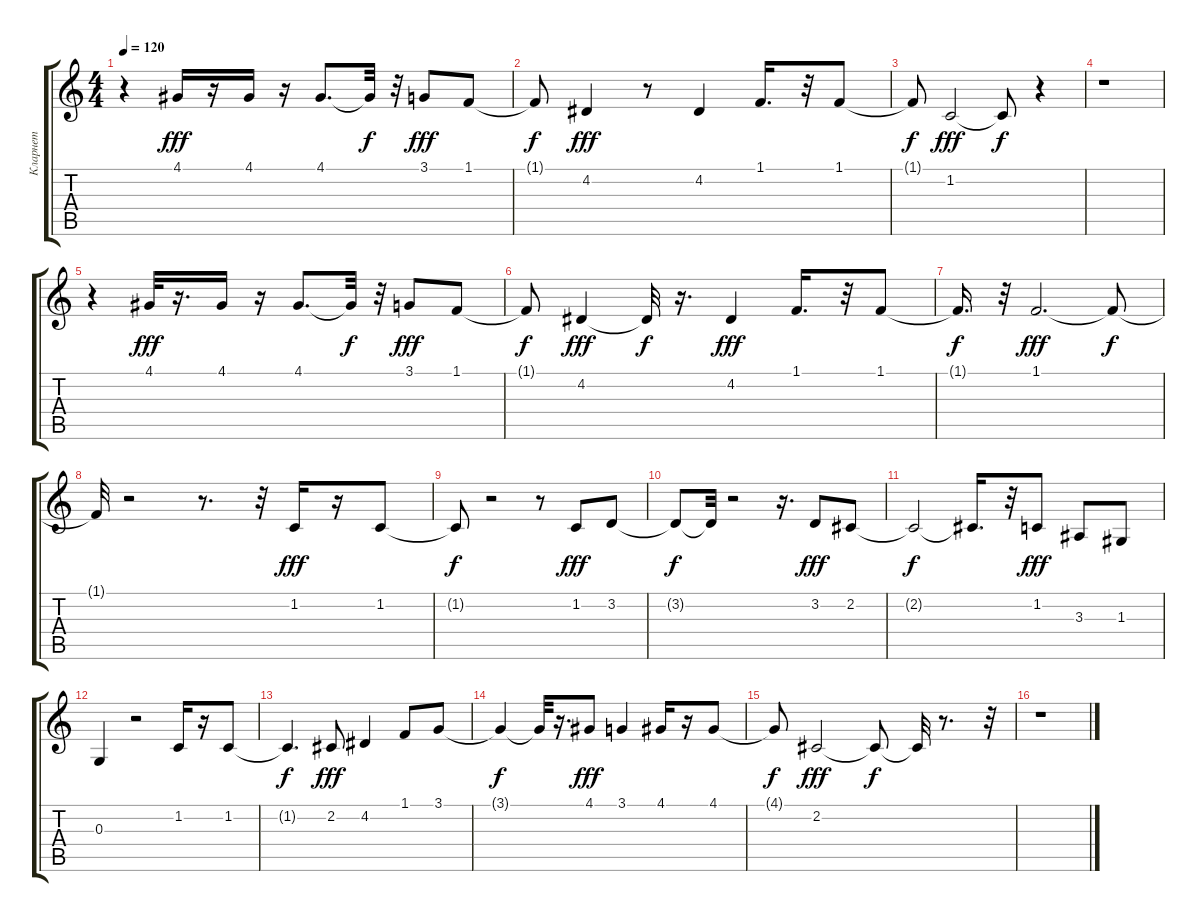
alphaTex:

\track ("Кларнет" "Кларнет") {instrument clarinet}
\staff {score tabs}
\tuning (E4 B3 G3 D3 A2 E2) {hide}
\ts (4 4)
\tempo 120
\clef g2
\ks c
r.4{dy f} 4.1.16{dy fff} r.16 4.1.16 r.16 4.1.8{d} 4.1{t}.32{dy f} r.32 3.1.8{dy fff} 1.1.8 |
1.1{t}.8{dy f} 4.2.4{dy fff} r.8 4.2.4 1.1.16{d} r.32 1.1.8 |
1.1{t}.8{dy f} 1.2.2{dy fff} 1.2{t}.8{dy f} r.4 |
r.1 |
r.4 4.1.32{dy fff} r.16{d} 4.1.16 r.16 4.1.8{d} 4.1{t}.32{dy f} r.32 3.1.8{dy fff} 1.1.8 |
1.1{t}.8{dy f} 4.2.4{dy fff} 4.2{t}.32{dy f} r.16{d} 4.2.4{dy fff} 1.1.16{d} r.32 1.1.8 |
1.1{t}.16{d dy f} r.32 1.1.2{d dy fff} 1.1{t}.8{dy f} |
1.1{t}.32 r.2 r.8{d} r.32 1.2.16{dy fff} r.16 1.2.8 |
1.2{t}.8{dy f} r.2 r.8 1.2.8{dy fff} 3.2.8 |
3.2{t}.8{dy f} 3.2{t}.32 r.2 r.16{d} 3.2.8{dy fff} 2.2.8 |
2.2{t}.2{dy f} 2.2{t}.16{d} r.32 1.2.8{dy fff} 3.3.8 1.3.8 |
0.3.4 r.2 1.2.16 r.16 1.2.8 |
1.2{t}.4{d dy f} 2.2.8{dy fff} 4.2.4 1.1.8 3.1.8 |
3.1{t}.4{dy f} 3.1{t}.32 r.16{d} 4.1.8{dy fff} 3.1.4 4.1.16 r.16 4.1.8 |
4.1{t}.8{dy f} 2.2.2{dy fff} 2.2{t}.8{dy f} 2.2{t}.32 r.8{d} r.32 |
r.1
